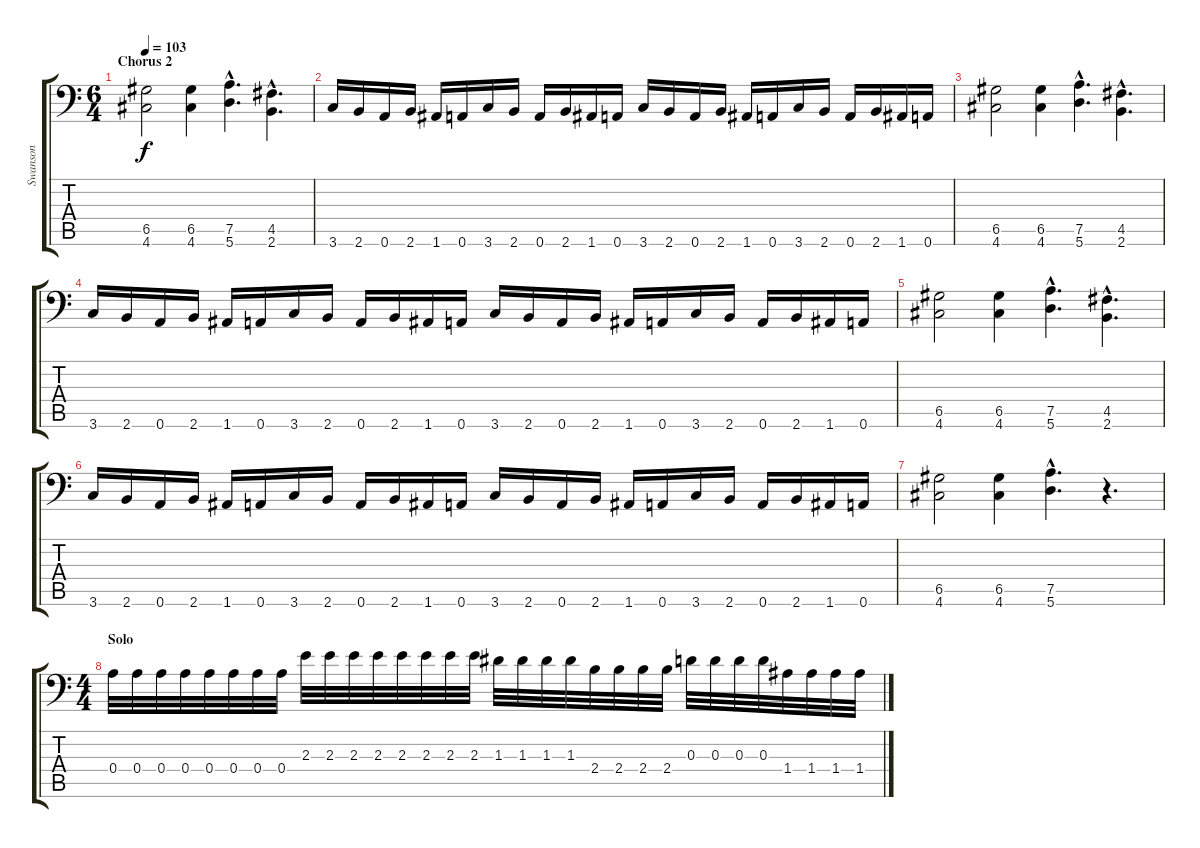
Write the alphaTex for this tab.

\track ("Swanson" "Swanson") {instrument distortionguitar}
\staff {score tabs}
\tuning (B3 Gb3 D3 A2 D2 A1) {hide}
\ts (6 4)
\section ("" "Chorus 2")
\tempo 103
\clef f4
\ks c
(6.5 4.6).2{dy f} (6.5 4.6).4 (7.5{hac} 5.6{hac}).4{d} (4.5{hac} 2.6{hac}).4{d} |
3.6.16 2.6.16 0.6.16 2.6.16 1.6.16 0.6.16 3.6.16 2.6.16 0.6.16 2.6.16 1.6.16 0.6.16 3.6.16 2.6.16 0.6.16 2.6.16 1.6.16 0.6.16 3.6.16 2.6.16 0.6.16 2.6.16 1.6.16 0.6.16 |
(6.5 4.6).2 (6.5 4.6).4 (7.5{hac} 5.6{hac}).4{d} (4.5{hac} 2.6{hac}).4{d} |
3.6.16 2.6.16 0.6.16 2.6.16 1.6.16 0.6.16 3.6.16 2.6.16 0.6.16 2.6.16 1.6.16 0.6.16 3.6.16 2.6.16 0.6.16 2.6.16 1.6.16 0.6.16 3.6.16 2.6.16 0.6.16 2.6.16 1.6.16 0.6.16 |
(6.5 4.6).2 (6.5 4.6).4 (7.5{hac} 5.6{hac}).4{d} (4.5{hac} 2.6{hac}).4{d} |
3.6.16 2.6.16 0.6.16 2.6.16 1.6.16 0.6.16 3.6.16 2.6.16 0.6.16 2.6.16 1.6.16 0.6.16 3.6.16 2.6.16 0.6.16 2.6.16 1.6.16 0.6.16 3.6.16 2.6.16 0.6.16 2.6.16 1.6.16 0.6.16 |
(6.5 4.6).2 (6.5 4.6).4 (7.5{hac} 5.6{hac}).4{d} r.4{d} |
\ts (4 4)
\section ("" "Solo")
0.4.32 0.4.32 0.4.32 0.4.32 0.4.32 0.4.32 0.4.32 0.4.32 2.3.32 2.3.32 2.3.32 2.3.32 2.3.32 2.3.32 2.3.32 2.3.32 1.3.32 1.3.32 1.3.32 1.3.32 2.4.32 2.4.32 2.4.32 2.4.32 0.3.32 0.3.32 0.3.32 0.3.32 1.4.32 1.4.32 1.4.32 1.4.32
